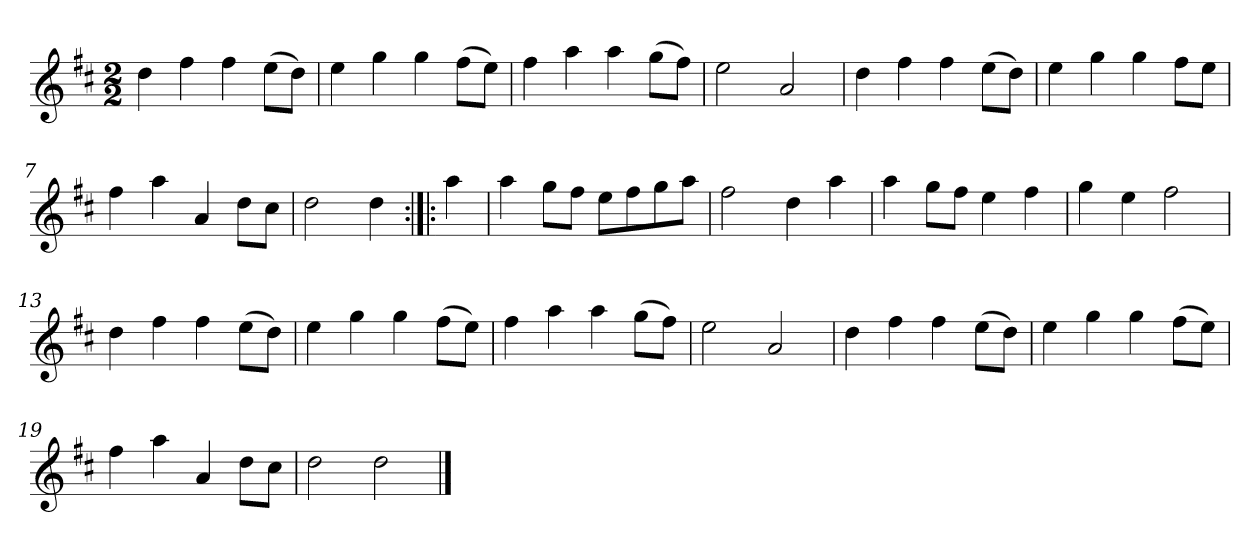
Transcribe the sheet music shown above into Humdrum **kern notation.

**kern
*part1
*staff1
*clefG2
*k[f#c#]
*D:
*M2/2
*MM120
=1
4dd
4ff#
4ff#
(8ee\L
8dd\J)
=2
4ee
4gg
4gg
(8ff#\L
8ee\J)
=3
4ff#
4aa
4aa
(8gg\L
8ff#\J)
=4
2ee
2a
=5
4dd
4ff#
4ff#
(8ee\L
8dd\J)
=6
4ee
4gg
4gg
8ff#\L
8ee\J
=7
4ff#
4aa
4a
8dd\L
8cc#\J
=8
2dd
4dd
=:|!|:
4aa
=9
4aa
8gg\L
8ff#\J
8ee\L
8ff#\
8gg\
8aa\J
=10
2ff#
4dd
4aa
=11
4aa
8gg\L
8ff#\J
4ee
4ff#
=12
4gg
4ee
2ff#
=13
4dd
4ff#
4ff#
(8ee\L
8dd\J)
=14
4ee
4gg
4gg
(8ff#\L
8ee\J)
=15
4ff#
4aa
4aa
(8gg\L
8ff#\J)
=16
2ee
2a
=17
4dd
4ff#
4ff#
(8ee\L
8dd\J)
=18
4ee
4gg
4gg
(8ff#\L
8ee\J)
=19
4ff#
4aa
4a
8dd\L
8cc#\J
=20
2dd
2dd
==
*-
